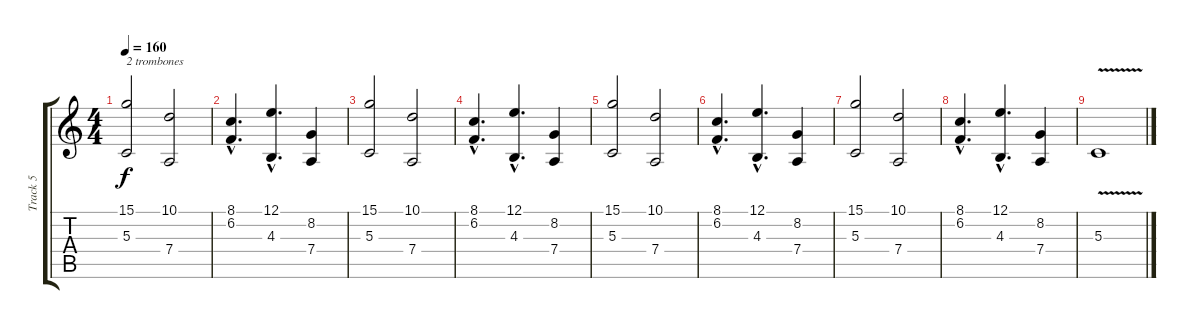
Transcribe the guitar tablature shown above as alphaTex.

\track ("Track 5" "Track 5") {instrument trombone}
\staff {score tabs}
\tuning (E4 B3 G3 D3 A2 E2) {hide}
\ts (4 4)
\tempo 160
\clef g2
\ks c
(15.1 5.3).2{txt "2 trombones" dy f} (10.1 7.4).2 |
(8.1{hac} 6.2{hac}).4{d} (12.1{hac} 4.3{hac}).4{d} (8.2 7.4).4 |
(15.1 5.3).2 (10.1 7.4).2 |
(8.1{hac} 6.2{hac}).4{d} (12.1{hac} 4.3{hac}).4{d} (8.2 7.4).4 |
(15.1 5.3).2 (10.1 7.4).2 |
(8.1{hac} 6.2{hac}).4{d} (12.1{hac} 4.3{hac}).4{d} (8.2 7.4).4 |
(15.1 5.3).2 (10.1 7.4).2 |
(8.1{hac} 6.2{hac}).4{d} (12.1{hac} 4.3{hac}).4{d} (8.2 7.4).4 |
5.3{v}.1
